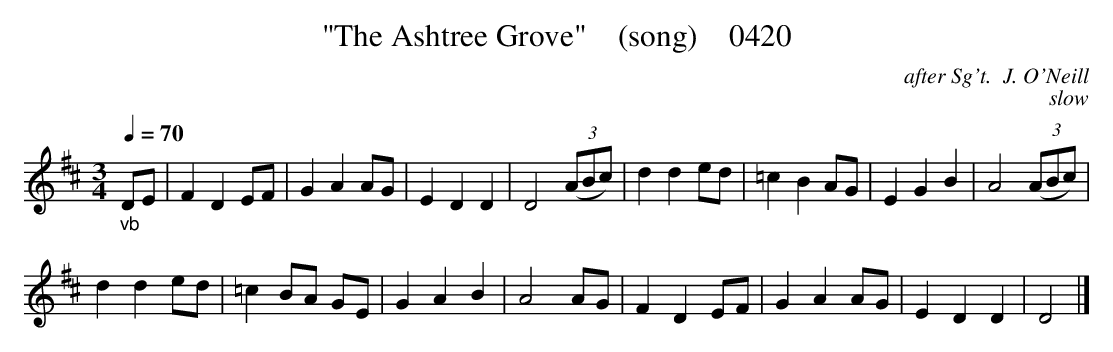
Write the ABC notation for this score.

X:1
T:"The Ashtree Grove"    (song)    0420
C:after Sg't.  J. O'Neill
C:slow
Q:1/4=70
M:3/4
L:1/8
K:D
"_vb"DE|F2D2EF|G2A2AG|E2D2D2|D4 (3(ABc)|d2d2ed|=c2B2AG|E2G2B2|A4 (3(ABc)|
d2d2ed|=c2BA GE|G2A2B2|A4AG|F2D2EF|G2A2AG|E2D2D2|D4|]
